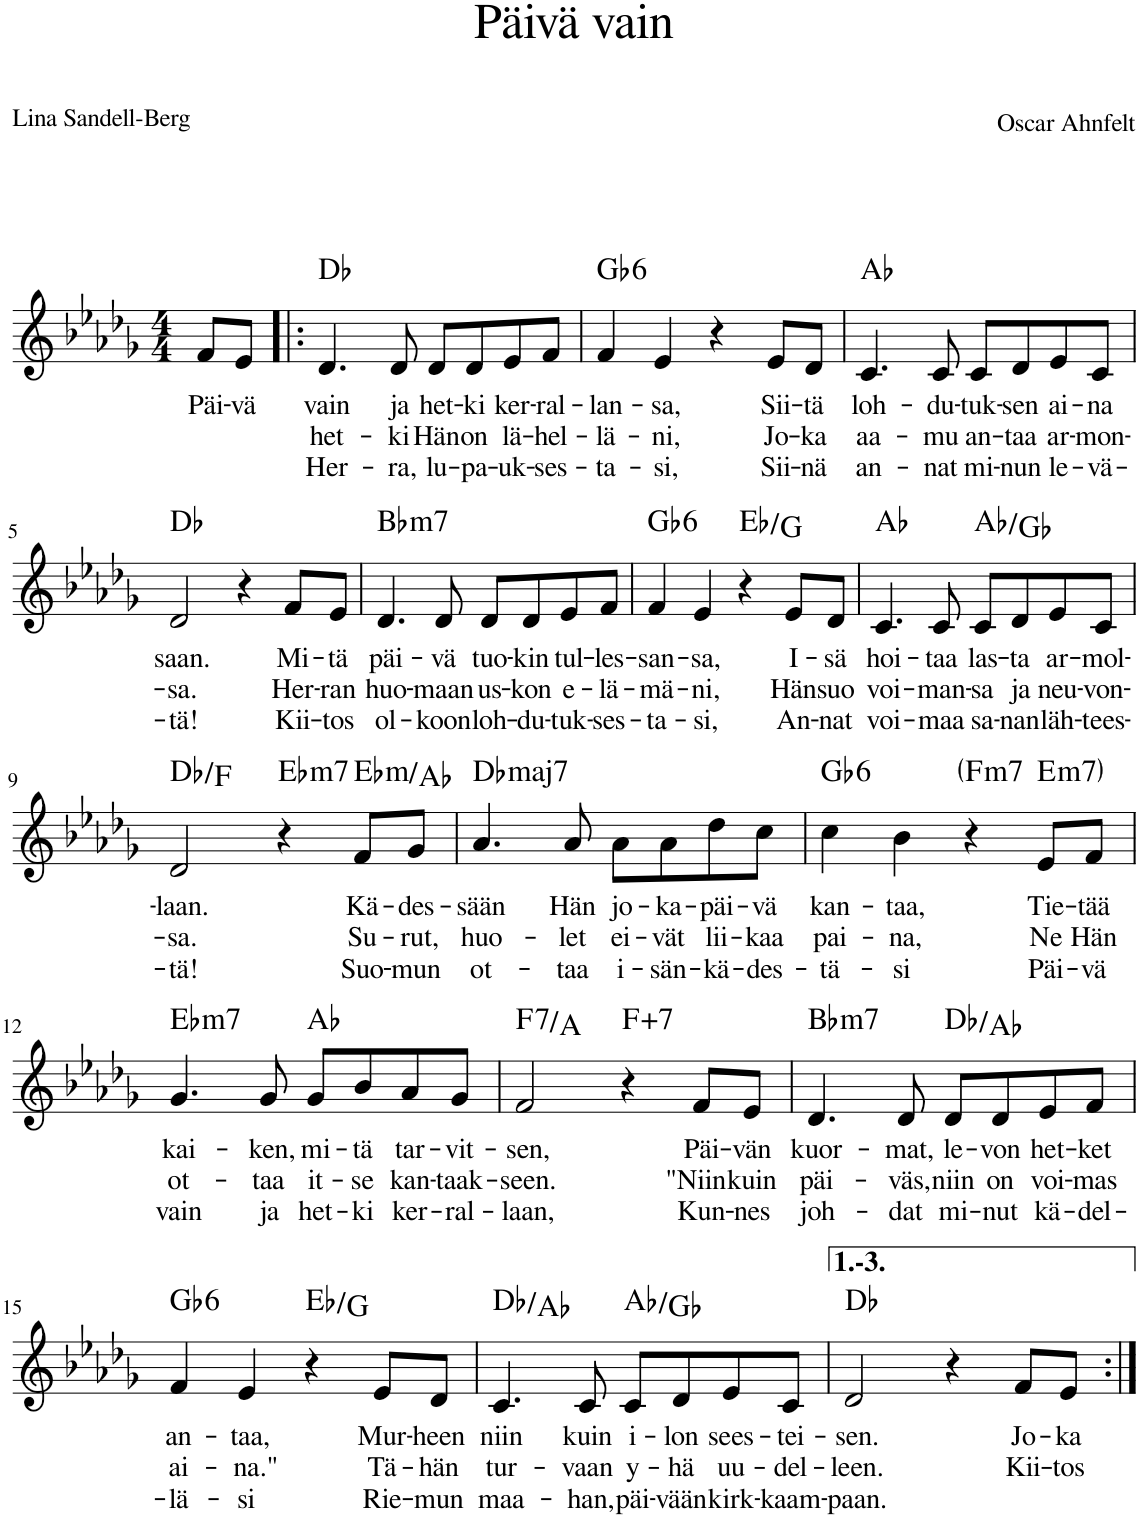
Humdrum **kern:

**kern	**text	**text	**text	**harte
*part1	*part1	*part1	*part1	*part1
*staff1	*staff1	*staff1	*staff1	*
*I"Piano	*	*	*	*
*I'Pno.	*	*	*	*
*clefG2	*	*	*	*
*k[b-e-a-d-g-]	*	*	*	*
*M4/4	*	*	*	*
=1	=1	=1	=1	=1
!	!LO:LY:b	!	!	!
8f/L	Päi-	.	.	.
!	!LO:LY:b	!	!	!
8e-/J	-vä	.	.	.
=2!|:	=2!|:	=2!|:	=2!|:	=2!|:
!	!LO:LY:b	!LO:LY:b	!LO:LY:b	!
4.d-/	vain	het-	Her-	Db:maj
!	!LO:LY:b	!LO:LY:b	!LO:LY:b	!
8d-/	ja	-ki	-ra,	.
!	!LO:LY:b	!LO:LY:b	!LO:LY:b	!
8d-/L	het-	Hän	lu-	.
!	!LO:LY:b	!LO:LY:b	!LO:LY:b	!
8d-/	-ki	on	-pa-	.
!	!LO:LY:b	!LO:LY:b	!LO:LY:b	!
8e-/	ker-	lä-	-uk-	.
!	!LO:LY:b	!LO:LY:b	!LO:LY:b	!
8f/J	-ral-	-hel-	-ses-	.
=3	=3	=3	=3	=3
!	!LO:LY:b	!LO:LY:b	!LO:LY:b	!LO:H:kt=6
4f/	-lan-	-lä-	-ta-	Gb:maj6
!	!LO:LY:b	!LO:LY:b	!LO:LY:b	!
4e-/	-sa,	-ni,	-si,	.
4r	.	.	.	.
!	!LO:LY:b	!LO:LY:b	!LO:LY:b	!
8e-/L	Sii-	Jo-	Sii-	.
!	!LO:LY:b	!LO:LY:b	!LO:LY:b	!
8d-/J	-tä	-ka	-nä	.
=4	=4	=4	=4	=4
!	!LO:LY:b	!LO:LY:b	!LO:LY:b	!
4.c/	loh-	aa-	an-	Ab:maj
!	!LO:LY:b	!LO:LY:b	!LO:LY:b	!
8c/	-du-	-mu	-nat	.
!	!LO:LY:b	!LO:LY:b	!LO:LY:b	!
8c/L	-tuk-	an-	mi-	.
!	!LO:LY:b	!LO:LY:b	!LO:LY:b	!
8d-/	-sen	-taa	-nun	.
!	!LO:LY:b	!LO:LY:b	!LO:LY:b	!
8e-/	ai-	ar-	le-	.
!	!LO:LY:b	!LO:LY:b	!LO:LY:b	!
8c/J	-na	-mon-	-vä-	.
!!LO:LB:g=z
=5	=5	=5	=5	=5
!	!LO:LY:b	!LO:LY:b	!LO:LY:b	!
2d-/	saan.	-sa.	-tä!	Db:maj
4r	.	.	.	.
!	!LO:LY:b	!LO:LY:b	!LO:LY:b	!
8f/L	Mi-	Her-	Kii-	.
!	!LO:LY:b	!LO:LY:b	!LO:LY:b	!
8e-/J	-tä	-ran	-tos	.
=6	=6	=6	=6	=6
!	!LO:LY:b	!LO:LY:b	!LO:LY:b	!LO:H:kt=m7
4.d-/	päi-	huo-	ol-	Bb:min7
!	!LO:LY:b	!LO:LY:b	!LO:LY:b	!
8d-/	-vä	-maan	-koon	.
!	!LO:LY:b	!LO:LY:b	!LO:LY:b	!
8d-/L	tuo-	us-	loh-	.
!	!LO:LY:b	!LO:LY:b	!LO:LY:b	!
8d-/	-kin	-kon	-du-	.
!	!LO:LY:b	!LO:LY:b	!LO:LY:b	!
8e-/	tul-	e-	-tuk-	.
!	!LO:LY:b	!LO:LY:b	!LO:LY:b	!
8f/J	-les-	-lä-	-ses-	.
=7	=7	=7	=7	=7
!	!LO:LY:b	!LO:LY:b	!LO:LY:b	!LO:H:kt=6
4f/	-san-	-mä-	-ta-	Gb:maj6
!	!LO:LY:b	!LO:LY:b	!LO:LY:b	!
4e-/	-sa,	-ni,	-si,	.
4r	.	.	.	Eb:maj/3
!	!LO:LY:b	!LO:LY:b	!LO:LY:b	!
8e-/L	I-	Hän	An-	.
!	!LO:LY:b	!LO:LY:b	!LO:LY:b	!
8d-/J	-sä	suo	-nat	.
=8	=8	=8	=8	=8
!	!LO:LY:b	!LO:LY:b	!LO:LY:b	!
4.c/	hoi-	voi-	voi-	Ab:maj
!	!LO:LY:b	!LO:LY:b	!LO:LY:b	!
8c/	-taa	-man-	-maa	.
!	!LO:LY:b	!LO:LY:b	!LO:LY:b	!
8c/L	las-	-sa	sa-	Ab:maj/b7
!	!LO:LY:b	!LO:LY:b	!LO:LY:b	!
8d-/	-ta	ja	-nan	.
!	!LO:LY:b	!LO:LY:b	!LO:LY:b	!
8e-/	ar-	neu-	läh-	.
!	!LO:LY:b	!LO:LY:b	!LO:LY:b	!
8c/J	-mol-	-von-	-tees-	.
!!LO:LB:g=z
=9	=9	=9	=9	=9
!	!LO:LY:b	!LO:LY:b	!LO:LY:b	!
2d-/	-laan.	-sa.	-tä!	Db:maj/3
!	!	!	!	!LO:H:kt=m7
4r	.	.	.	Eb:min7
!	!LO:LY:b	!LO:LY:b	!LO:LY:b	!LO:H:kt=m
8f/L	Kä-	Su-	Suo-	Eb:min/4
!	!LO:LY:b	!LO:LY:b	!LO:LY:b	!
8g-/J	-des-	-rut,	mun	.
=10	=10	=10	=10	=10
!	!LO:LY:b	!LO:LY:b	!LO:LY:b	!LO:H:kt=maj7
4.a-/	-sään	huo-	ot-	Db:maj7
!	!LO:LY:b	!LO:LY:b	!LO:LY:b	!
8a-/	Hän	-let	-taa	.
!	!LO:LY:b	!LO:LY:b	!LO:LY:b	!
8a-\L	jo-	ei-	i-	.
!	!LO:LY:b	!LO:LY:b	!LO:LY:b	!
8a-\	-ka-	-vät	-sän-	.
!	!LO:LY:b	!LO:LY:b	!LO:LY:b	!
8dd-\	-päi-	lii-	-kä-	.
!	!LO:LY:b	!LO:LY:b	!LO:LY:b	!
8cc\J	-vä	-kaa	-des-	.
=11	=11	=11	=11	=11
!	!LO:LY:b	!LO:LY:b	!LO:LY:b	!LO:H:kt=6
4cc\	kan-	pai-	-tä-	Gb:maj6
!	!LO:LY:b	!LO:LY:b	!LO:LY:b	!
4b-\	-taa,	-na,	-si	.
!	!	!	!	!LO:H:kt=m7
4r	.	.	.	F:min7
!	!LO:LY:b	!LO:LY:b	!LO:LY:b	!LO:H:kt=m7
8e-/L	Tie-	Ne	Päi-	E:min7
!	!LO:LY:b	!LO:LY:b	!LO:LY:b	!
8f/J	-tää	Hän	-vä	.
!!LO:LB:g=z
=12	=12	=12	=12	=12
!	!LO:LY:b	!LO:LY:b	!LO:LY:b	!LO:H:kt=m7
4.g-/	kai-	ot-	vain	Eb:min7
!	!LO:LY:b	!LO:LY:b	!LO:LY:b	!
8g-/	-ken,	-taa	ja	.
!	!LO:LY:b	!LO:LY:b	!LO:LY:b	!
8g-/L	mi-	it-	het-	Ab:maj
!	!LO:LY:b	!LO:LY:b	!LO:LY:b	!
8b-/	-tä	-se	-ki	.
!	!LO:LY:b	!LO:LY:b	!LO:LY:b	!
8a-/	tar-	kan-	ker-	.
!	!LO:LY:b	!LO:LY:b	!LO:LY:b	!
8g-/J	-vit-	-taak-	-ral-	.
=13	=13	=13	=13	=13
!	!LO:LY:b	!LO:LY:b	!LO:LY:b	!LO:H:kt=7
2f/	-sen,	-seen.	-laan,	F:7/3
!	!	!	!	!LO:H:kt=7
4r	.	.	.	F:aug(b7)
!	!LO:LY:b	!LO:LY:b	!LO:LY:b	!
8f/L	Päi-	"Niin	Kun-	.
!	!LO:LY:b	!LO:LY:b	!LO:LY:b	!
8e-/J	-vän	kuin	-nes	.
=14	=14	=14	=14	=14
!	!LO:LY:b	!LO:LY:b	!LO:LY:b	!LO:H:kt=m7
4.d-/	kuor-	päi-	joh-	Bb:min7
!	!LO:LY:b	!LO:LY:b	!LO:LY:b	!
8d-/	-mat,	-väs,	-dat	.
!	!LO:LY:b	!LO:LY:b	!LO:LY:b	!
8d-/L	le-	niin	mi-	Db:maj/5
!	!LO:LY:b	!LO:LY:b	!LO:LY:b	!
8d-/	-von	on	-nut	.
!	!LO:LY:b	!LO:LY:b	!LO:LY:b	!
8e-/	het-	voi-	kä-	.
!	!LO:LY:b	!LO:LY:b	!LO:LY:b	!
8f/J	-ket	-mas	-del-	.
!!LO:LB:g=z
=15	=15	=15	=15	=15
!	!LO:LY:b	!LO:LY:b	!LO:LY:b	!LO:H:kt=6
4f/	an-	ai-	-lä-	Gb:maj6
!	!LO:LY:b	!LO:LY:b	!LO:LY:b	!
4e-/	-taa,	-na."	-si	.
4r	.	.	.	Eb:maj/3
!	!LO:LY:b	!LO:LY:b	!LO:LY:b	!
8e-/L	Mur-	Tä-	Rie-	.
!	!LO:LY:b	!LO:LY:b	!LO:LY:b	!
8d-/J	-heen	-hän	-mun	.
=16	=16	=16	=16	=16
!	!LO:LY:b	!LO:LY:b	!LO:LY:b	!
4.c/	niin	tur-	maa-	Db:maj/5
!	!LO:LY:b	!LO:LY:b	!LO:LY:b	!
8c/	kuin	-vaan	-han,	.
!	!LO:LY:b	!LO:LY:b	!LO:LY:b	!
8c/L	i-	y-	päi-	Ab:maj/b7
!	!LO:LY:b	!LO:LY:b	!LO:LY:b	!
8d-/	-lon	-hä	-vään	.
!	!LO:LY:b	!LO:LY:b	!LO:LY:b	!
8e-/	sees-	uu-	kirk-	.
!	!LO:LY:b	!LO:LY:b	!LO:LY:b	!
8c/J	-tei-	-del-	-kaam-	.
=17	=17	=17	=17	=17
!	!LO:LY:b	!LO:LY:b	!LO:LY:b	!
2d-/	-sen.	-leen.	-paan.	Db:maj
4r	.	.	.	.
!	!LO:LY:b	!LO:LY:b	!	!
8f/L	Jo-	Kii-	.	.
!	!LO:LY:b	!LO:LY:b	!	!
8e-/J	-ka	-tos	.	.
=:|!	=:|!	=:|!	=:|!	=:|!
*-	*-	*-	*-	*-
